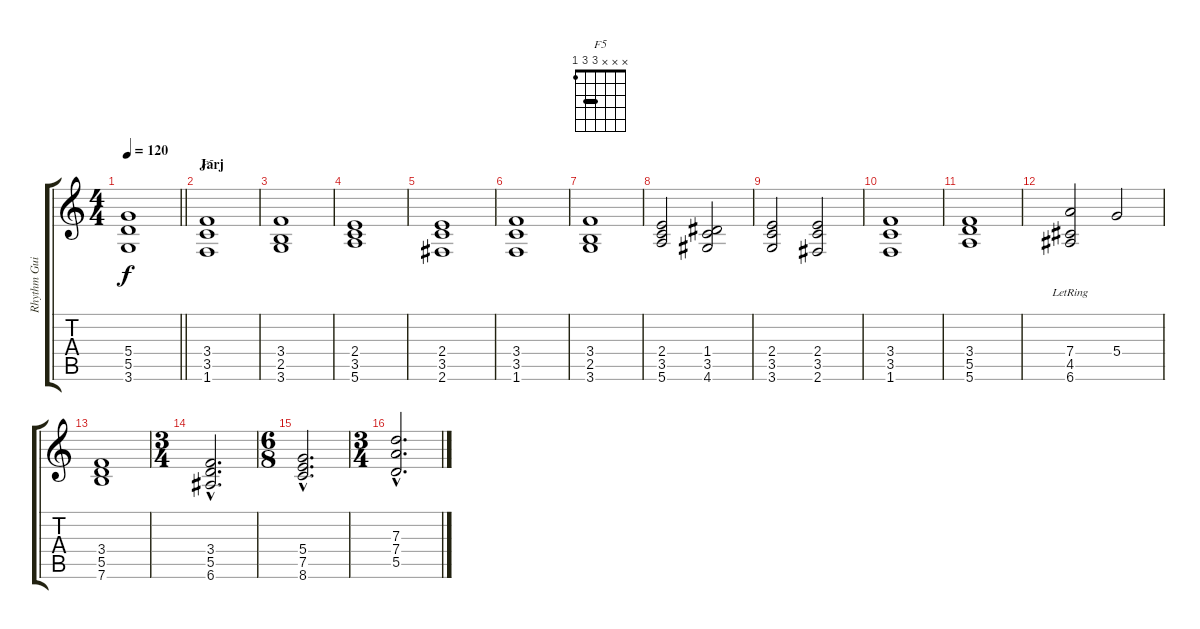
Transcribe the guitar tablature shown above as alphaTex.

\track ("Rhythm Guitarz" "Rhythm Gui") {instrument electricguitarmuted}
\staff {score tabs}
\tuning (E4 B3 G3 D3 A2 E2) {hide}
\chord ("F5" x x x 3 3 1) {barre 3}
\ts (4 4)
\tempo 120
\clef g2
\barLineRight lightlight
\ks c
(5.4 5.5 3.6).1{dy f} |
\section ("" "Jarj")
(3.4 3.5 1.6).1{ch "F5"} |
(3.4 2.5 3.6).1 |
(2.4 3.5 5.6).1 |
(2.4 3.5 2.6).1 |
(3.4 3.5 1.6).1 |
(3.4 2.5 3.6).1 |
(2.4 3.5 5.6).2 (1.4 3.5 4.6).2 |
(2.4 3.5 3.6).2 (2.4 3.5 2.6).2 |
(3.4 3.5 1.6).1 |
(3.4 5.5 5.6).1 |
(7.4 4.5{lr} 6.6{lr}).2 5.4.2 |
(3.4 5.5 7.6).1 |
\ts (3 4)
(3.4{hac} 5.5{hac} 6.6{hac}).2{d} |
\ts (6 8)
(5.4{hac} 7.5{hac} 8.6{hac}).2{d} |
\ts (3 4)
(7.3{hac} 7.4{hac} 5.5{hac}).2{d}
